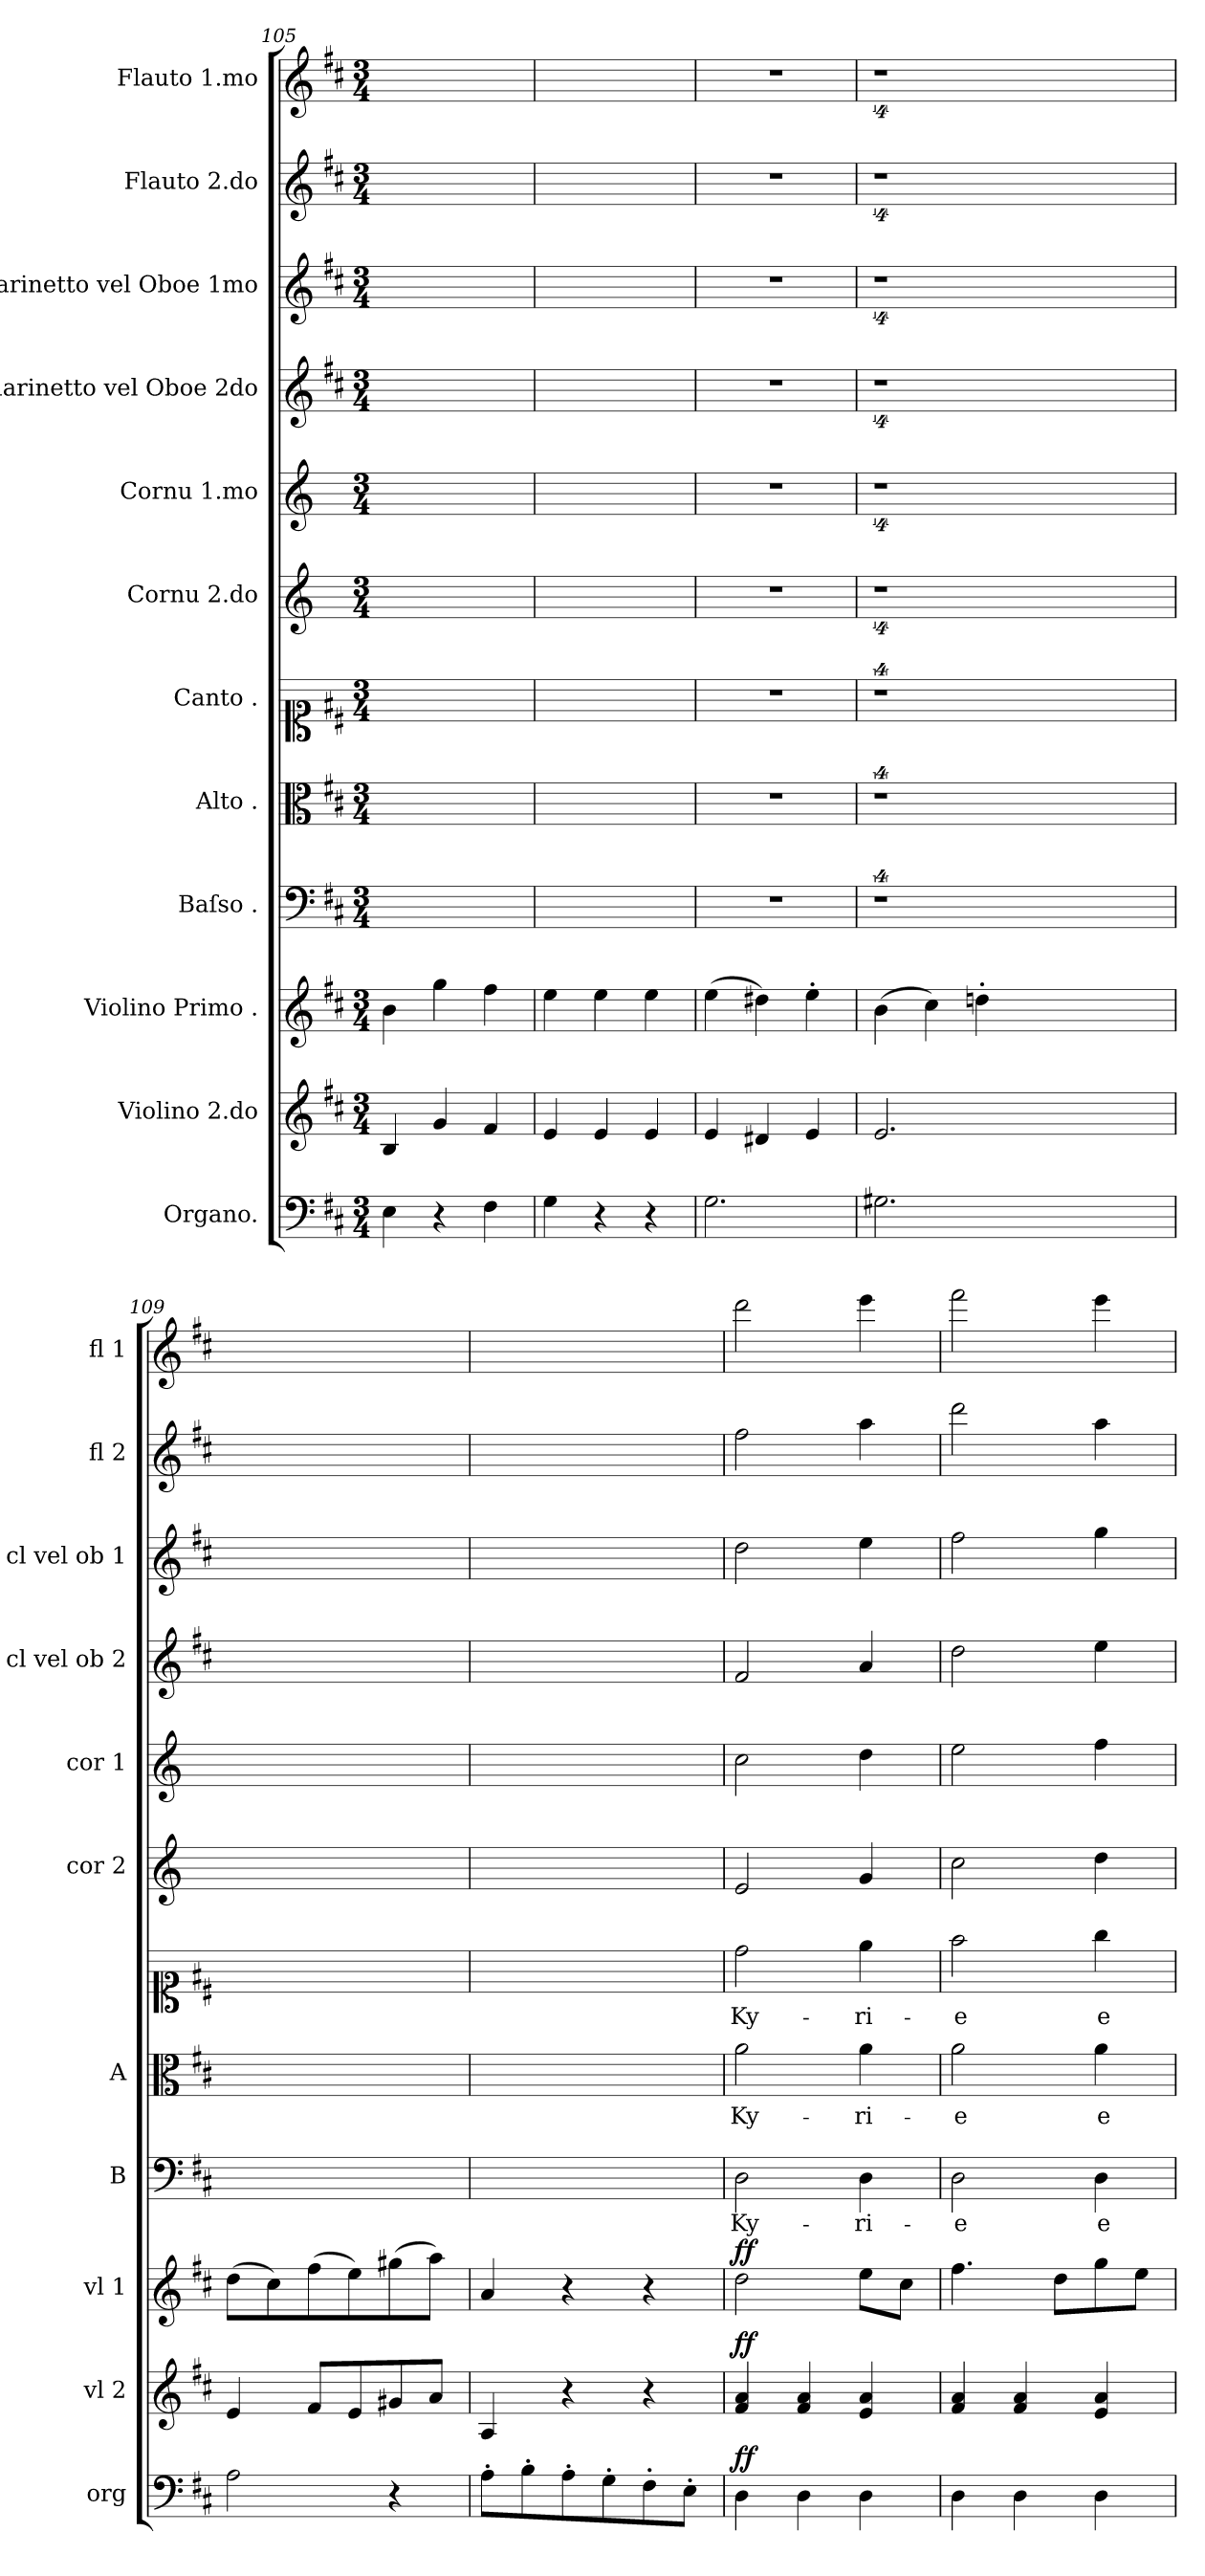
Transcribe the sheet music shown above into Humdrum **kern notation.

**kern	**dynam	**kern	**dynam	**kern	**dynam	**kern	**text	**kern	**text	**kern	**text	**kern	**kern	**kern	**kern	**kern	**kern
*part12	*part12	*part11	*part11	*part10	*part10	*part9	*part9	*part8	*part8	*part7	*part7	*part6	*part5	*part4	*part3	*part2	*part1
*staff12	*staff12	*staff11	*staff11	*staff10	*staff10	*staff9	*staff9	*staff8	*staff8	*staff7	*staff7	*staff6	*staff5	*staff4	*staff3	*staff2	*staff1
*I"Organo.	*	*I"Violino 2.do	*	*I"Violino Primo .	*	*I"Baſso .	*	*I"Alto .	*	*I"Canto .	*	*I"Cornu 2.do	*I"Cornu 1.mo	*I"Clarinetto vel Oboe 2do	*I"Clarinetto vel Oboe 1mo	*I"Flauto 2.do	*I"Flauto 1.mo
*I'org	*	*I'vl 2	*	*I'vl 1	*	*I'B	*	*I'A	*	*	*	*I'cor 2	*I'cor 1	*I'cl vel ob 2	*I'cl vel ob 1	*I'fl 2	*I'fl 1
*clefF4	*	*clefG2	*	*clefG2	*	*clefF4	*	*clefC3	*	*clefC1	*	*clefG2	*clefG2	*clefG2	*clefG2	*clefG2	*clefG2
*	*	*	*	*	*	*	*	*	*	*	*	*ITrd6c10	*ITrd6c10	*	*	*	*
*k[f#c#]	*	*k[f#c#]	*	*k[f#c#]	*	*k[f#c#]	*	*k[f#c#]	*	*k[f#c#]	*	*k[f#c#]	*k[f#c#]	*k[f#c#]	*k[f#c#]	*k[f#c#]	*k[f#c#]
*D:	*	*D:	*	*D:	*	*D:	*	*D:	*	*D:	*	*	*	*D:	*D:	*D:	*D:
*M3/4	*	*M3/4	*	*M3/4	*	*M3/4	*	*M3/4	*	*M3/4	*	*M3/4	*M3/4	*M3/4	*M3/4	*M3/4	*M3/4
=105	=105	=105	=105	=105	=105	=105	=105	=105	=105	=105	=105	=105	=105	=105	=105	=105	=105
4E\	.	4B/	.	4b\	.	2.ryy	.	2.ryy	.	2.ryy	.	2.ryy	2.ryy	2.ryy	2.ryy	2.ryy	2.ryy
4r	.	4g/	.	4gg\	.	.	.	.	.	.	.	.	.	.	.	.	.
4F#\	.	4f#/	.	4ff#\	.	.	.	.	.	.	.	.	.	.	.	.	.
=106	=106	=106	=106	=106	=106	=106	=106	=106	=106	=106	=106	=106	=106	=106	=106	=106	=106
4G\	.	4e/	.	4ee\	.	2.ryy	.	2.ryy	.	2.ryy	.	2.ryy	2.ryy	2.ryy	2.ryy	2.ryy	2.ryy
4r	.	4e/	.	4ee\	.	.	.	.	.	.	.	.	.	.	.	.	.
4r	.	4e/	.	4ee\	.	.	.	.	.	.	.	.	.	.	.	.	.
=107	=107	=107	=107	=107	=107	=107	=107	=107	=107	=107	=107	=107	=107	=107	=107	=107	=107
2.G\	.	4e/	.	(4ee\	.	2.r	.	2.r	.	2.r	.	2.r	2.r	2.r	2.r	2.r	2.r
.	.	4d#X/	.	4dd#X\)	.	.	.	.	.	.	.	.	.	.	.	.	.
.	.	4e/	.	4ee'\	.	.	.	.	.	.	.	.	.	.	.	.	.
=108	=108	=108	=108	=108	=108	=108	=108	=108	=108	=108	=108	=108	=108	=108	=108	=108	=108
2.G#X\	.	2.e/	.	(4b\	.	4%9r	.	4%9r	.	4%9r	.	4%9r	4%9r	4%9r	4%9r	4%9r	4%9r
.	.	.	.	4cc#\)	.	.	.	.	.	.	.	.	.	.	.	.	.
.	.	.	.	4ddn'\	.	.	.	.	.	.	.	.	.	.	.	.	.
1.ryy	.	1.ryy	.	1.ryy	.	.	.	.	.	.	.	.	.	.	.	.	.
=109	=109	=109	=109	=109	=109	=109	=109	=109	=109	=109	=109	=109	=109	=109	=109	=109	=109
2A\	.	4e/	.	(8dd\L	.	2.ryy	.	2.ryy	.	2.ryy	.	2.ryy	2.ryy	2.ryy	2.ryy	2.ryy	2.ryy
.	.	.	.	8cc#\)	.	.	.	.	.	.	.	.	.	.	.	.	.
.	.	8f#/L	.	(8ff#\	.	.	.	.	.	.	.	.	.	.	.	.	.
.	.	8e/	.	8ee\)	.	.	.	.	.	.	.	.	.	.	.	.	.
4r	.	8g#X/	.	(8gg#X\	.	.	.	.	.	.	.	.	.	.	.	.	.
.	.	8a/J	.	8aa\J)	.	.	.	.	.	.	.	.	.	.	.	.	.
=110	=110	=110	=110	=110	=110	=110	=110	=110	=110	=110	=110	=110	=110	=110	=110	=110	=110
8A'\L	.	4A/	.	4a/	.	2.ryy	.	2.ryy	.	2.ryy	.	2.ryy	2.ryy	2.ryy	2.ryy	2.ryy	2.ryy
8B'\	.	.	.	.	.	.	.	.	.	.	.	.	.	.	.	.	.
8A'\	.	4r	.	4r	.	.	.	.	.	.	.	.	.	.	.	.	.
8G'\	.	.	.	.	.	.	.	.	.	.	.	.	.	.	.	.	.
8F#'\	.	4r	.	4r	.	.	.	.	.	.	.	.	.	.	.	.	.
8E'\J	.	.	.	.	.	.	.	.	.	.	.	.	.	.	.	.	.
=111	=111	=111	=111	=111	=111	=111	=111	=111	=111	=111	=111	=111	=111	=111	=111	=111	=111
!	!LO:DY:a	!	!LO:DY:a	!	!LO:DY:a	!	!	!	!	!	!	!	!	!	!	!	!
4D\	ff	4f#/ 4a/	ff	2dd\	ff	2D\	Ky-	2a\	Ky-	2dd\	Ky-	2F#/	2d\	2f#/	2dd\	2ff#\	2ddd\
4D\	.	4f#/ 4a/	.	.	.	.	.	.	.	.	.	.	.	.	.	.	.
4D\	.	4e/ 4a/	.	8ee\L	.	4D\	-ri-	4a\	-ri-	4ee\	-ri-	4A/	4e\	4a/	4ee\	4aa\	4eee\
.	.	.	.	8cc#\J	.	.	.	.	.	.	.	.	.	.	.	.	.
=112	=112	=112	=112	=112	=112	=112	=112	=112	=112	=112	=112	=112	=112	=112	=112	=112	=112
4D\	.	4f#/ 4a/	.	4.ff#\	.	2D\	-e	2a\	-e	2ff#\	-e	2d\	2f#\	2dd\	2ff#\	2ddd\	2fff#\
4D\	.	4f#/ 4a/	.	.	.	.	.	.	.	.	.	.	.	.	.	.	.
.	.	.	.	8dd\L	.	.	.	.	.	.	.	.	.	.	.	.	.
4D\	.	4e/ 4a/	.	8gg\	.	4D\	e-	4a\	e-	4gg\	e-	4e\	4g\	4ee\	4gg\	4aa\	4eee\
.	.	.	.	8ee\J	.	.	.	.	.	.	.	.	.	.	.	.	.
=	=	=	=	=	=	=	=	=	=	=	=	=	=	=	=	=	=
*-	*-	*-	*-	*-	*-	*-	*-	*-	*-	*-	*-	*-	*-	*-	*-	*-	*-
